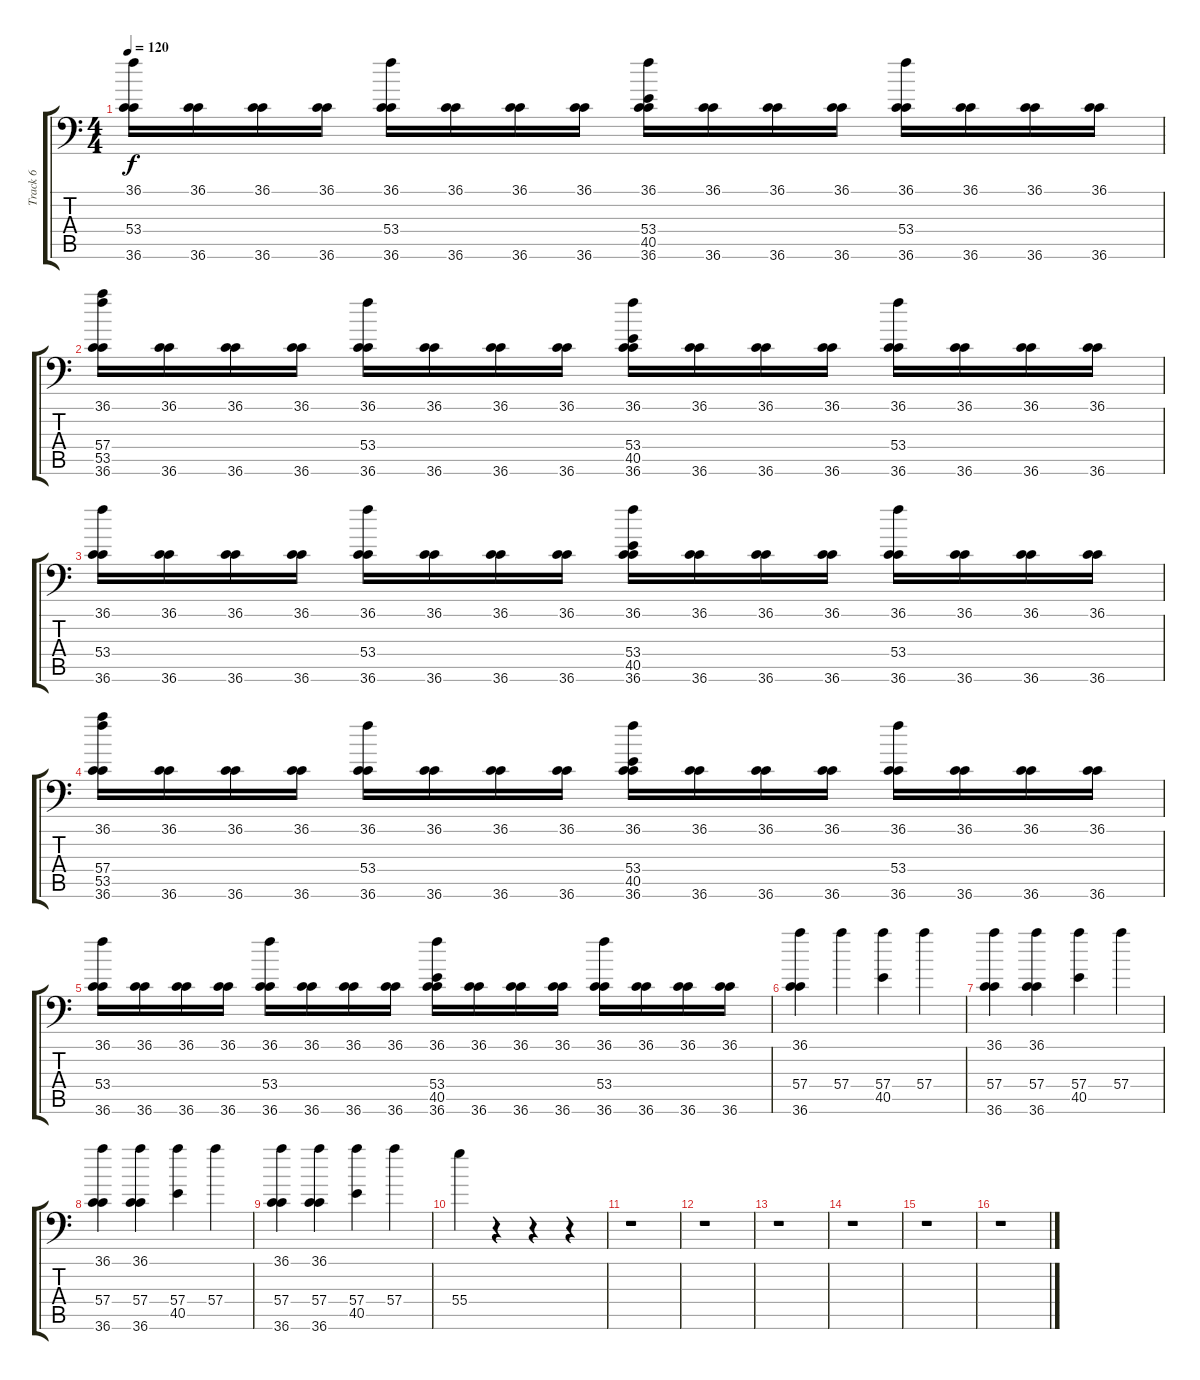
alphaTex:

\track ("Track 6" "Track 6") {instrument acousticgrandpiano}
\staff {score tabs}
\tuning (C-1 C-1 C-1 C-1 C-1 C-1) {hide}
\ts (4 4)
\tempo 120
\clef f4
\ks c
(36.1 53.4 36.6).16{dy f} (36.1 36.6).16 (36.1 36.6).16 (36.1 36.6).16 (36.1 53.4 36.6).16 (36.1 36.6).16 (36.1 36.6).16 (36.1 36.6).16 (36.1 53.4 40.5 36.6).16 (36.1 36.6).16 (36.1 36.6).16 (36.1 36.6).16 (36.1 53.4 36.6).16 (36.1 36.6).16 (36.1 36.6).16 (36.1 36.6).16 |
(36.1 57.4 53.5 36.6).16 (36.1 36.6).16 (36.1 36.6).16 (36.1 36.6).16 (36.1 53.4 36.6).16 (36.1 36.6).16 (36.1 36.6).16 (36.1 36.6).16 (36.1 53.4 40.5 36.6).16 (36.1 36.6).16 (36.1 36.6).16 (36.1 36.6).16 (36.1 53.4 36.6).16 (36.1 36.6).16 (36.1 36.6).16 (36.1 36.6).16 |
(36.1 53.4 36.6).16 (36.1 36.6).16 (36.1 36.6).16 (36.1 36.6).16 (36.1 53.4 36.6).16 (36.1 36.6).16 (36.1 36.6).16 (36.1 36.6).16 (36.1 53.4 40.5 36.6).16 (36.1 36.6).16 (36.1 36.6).16 (36.1 36.6).16 (36.1 53.4 36.6).16 (36.1 36.6).16 (36.1 36.6).16 (36.1 36.6).16 |
(36.1 57.4 53.5 36.6).16 (36.1 36.6).16 (36.1 36.6).16 (36.1 36.6).16 (36.1 53.4 36.6).16 (36.1 36.6).16 (36.1 36.6).16 (36.1 36.6).16 (36.1 53.4 40.5 36.6).16 (36.1 36.6).16 (36.1 36.6).16 (36.1 36.6).16 (36.1 53.4 36.6).16 (36.1 36.6).16 (36.1 36.6).16 (36.1 36.6).16 |
(36.1 53.4 36.6).16 (36.1 36.6).16 (36.1 36.6).16 (36.1 36.6).16 (36.1 53.4 36.6).16 (36.1 36.6).16 (36.1 36.6).16 (36.1 36.6).16 (36.1 53.4 40.5 36.6).16 (36.1 36.6).16 (36.1 36.6).16 (36.1 36.6).16 (36.1 53.4 36.6).16 (36.1 36.6).16 (36.1 36.6).16 (36.1 36.6).16 |
(36.1 57.4 36.6).4 57.4.4 (57.4 40.5).4 57.4.4 |
(36.1 57.4 36.6).4 (36.1 57.4 36.6).4 (57.4 40.5).4 57.4.4 |
(36.1 57.4 36.6).4 (36.1 57.4 36.6).4 (57.4 40.5).4 57.4.4 |
(36.1 57.4 36.6).4 (36.1 57.4 36.6).4 (57.4 40.5).4 57.4.4 |
55.4.4 r.4 r.4 r.4 |
r.1 |
r.1 |
r.1 |
r.1 |
r.1 |
r.1
